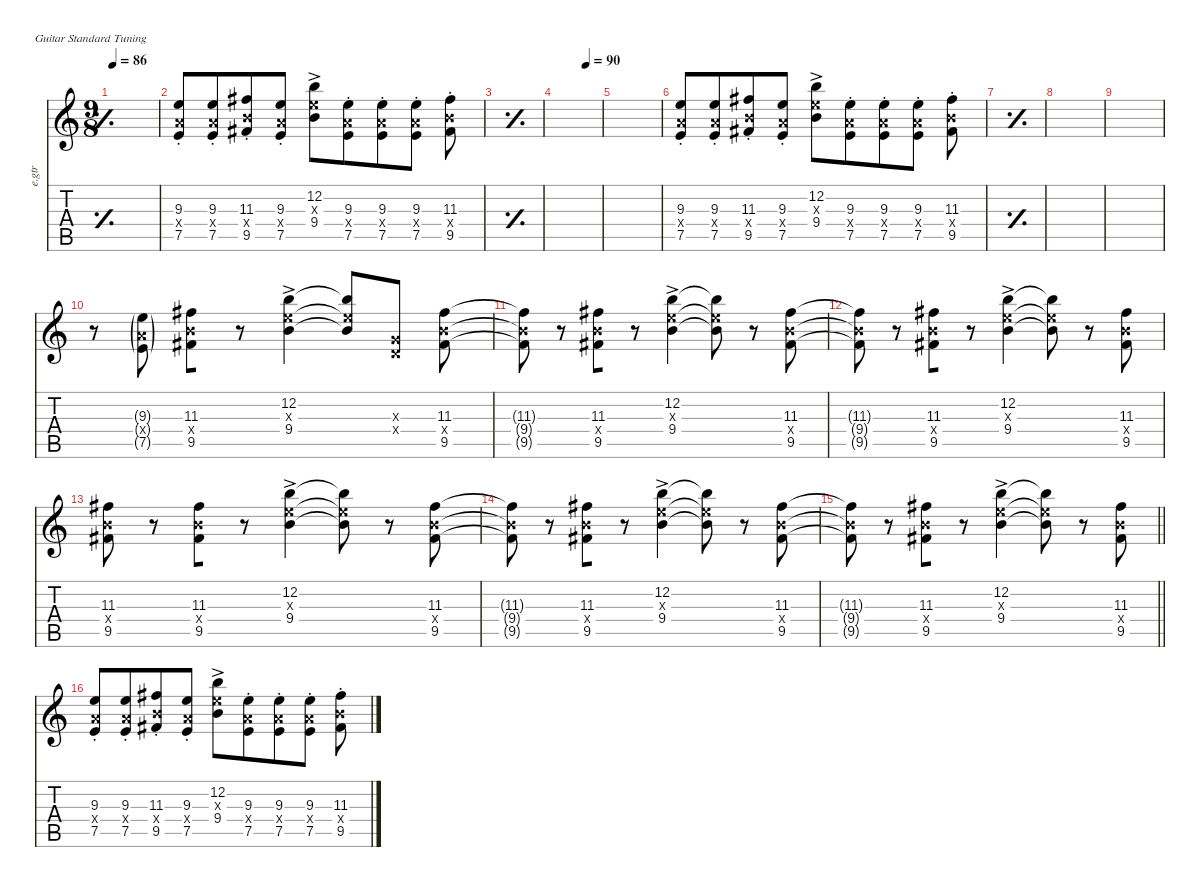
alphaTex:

\defaultSystemsLayout 4
\hideDynamics
\bracketExtendMode nobrackets
\track ("E.Guitar I" "e.gtr") {solo instrument acousticguitarsteel}
\staff {score tabs}
\tuning (E4 B3 G3 D3 A2 E2)
\ts (9 8)
\tempo 86
\clef g2
\simile simple
\ks c
|
(7.5{st} 7.4{st x} 9.3{st}).8{beam Up} (7.5{st} 7.4{st x} 9.3{st}).8{beam Up} (9.5{st acc #} 9.4{st x} 11.3{st acc #}).8{beam Up beam merge} (7.5{st} 7.4{st x} 9.3{st}).8{beam Up beam split} (9.4{ac} 9.3{ac x} 12.2{ac}).8{beam Down} (7.5{st} 7.4{st x} 9.3{st}).8{beam Down beam merge} (7.5{st} 7.4{st x} 9.3{st}).8{beam Down} (7.5{st} 7.4{st x} 9.3{st}).8{beam Down beam split} (9.5{st acc #} 9.4{st x} 11.3{st acc #}).8{beam Down beam merge} |
\simile simple
|
\tempo (90 0.666667)
|
|
\simile none
(7.5{st} 7.4{st x} 9.3{st}).8{beam Up} (7.5{st} 7.4{st x} 9.3{st}).8{beam Up} (9.5{st acc #} 9.4{st x} 11.3{st acc #}).8{beam Up beam merge} (7.5{st} 7.4{st x} 9.3{st}).8{beam Up beam split} (9.4{ac} 9.3{ac x} 12.2{ac}).8{beam Down} (7.5{st} 7.4{st x} 9.3{st}).8{beam Down beam merge} (7.5{st} 7.4{st x} 9.3{st}).8{beam Down} (7.5{st} 7.4{st x} 9.3{st}).8{beam Down beam split} (9.5{st acc #} 9.4{st x} 11.3{st acc #}).8{beam Down beam merge} |
\simile simple
|
|
|
\simile none
r.8{beam Down} (7.5{g} 7.4{g x} 9.3{g}).8{beam Up beam split} (9.5{acc #} 9.4{x} 11.3{acc #}).8{beam Down beam merge} r.8{beam Down} (9.4{ac} 9.3{ac x} 12.2{ac}).4{beam Down} (9.4{t} 9.3{x t} 12.2{t}).8{beam Up} (0.4{x} 0.3{x}).8{beam Up beam split} (9.5{acc #} 9.4{x} 11.3{acc #}).8{beam Down beam merge} |
(9.5{t acc #} 9.4{x t} 11.3{t acc #}).8{beam Down beam split} r.8{beam Down beam split} (9.5{acc #} 9.4{x} 11.3{acc #}).8{beam Down beam merge} r.8{beam Down} (9.4{ac} 9.3{ac x} 12.2{ac}).4{beam Down} (9.4{t} 9.3{x t} 12.2{t}).8{beam Down beam split} r.8{beam Down beam split} (9.5{acc #} 9.4{x} 11.3{acc #}).8{beam Down beam merge} |
(9.5{t acc #} 9.4{x t} 11.3{t acc #}).8{beam Down beam split} r.8{beam Down beam split} (9.5{acc #} 9.4{x} 11.3{acc #}).8{beam Down beam merge} r.8{beam Down} (9.4{ac} 9.3{ac x} 12.2{ac}).4{beam Down} (9.4{t} 9.3{x t} 12.2{t}).8{beam Down beam split} r.8{beam Down beam split} (9.5{acc #} 9.4{x} 11.3{acc #}).8{beam Down beam merge} |
(9.5{acc #} 9.4{x} 11.3{acc #}).8{beam Down beam split} r.8{beam Down beam split} (9.5{acc #} 9.4{x} 11.3{acc #}).8{beam Down beam merge} r.8{beam Down} (9.4{ac} 9.3{ac x} 12.2{ac}).4{beam Down} (9.4{t} 9.3{x t} 12.2{t}).8{beam Down beam split} r.8{beam Down beam split} (9.5{acc #} 9.4{x} 11.3{acc #}).8{beam Down beam merge} |
(9.5{t acc #} 9.4{x t} 11.3{t acc #}).8{beam Down beam split} r.8{beam Down beam split} (9.5{acc #} 9.4{x} 11.3{acc #}).8{beam Down beam merge} r.8{beam Down} (9.4{ac} 9.3{ac x} 12.2{ac}).4{beam Down} (9.4{t} 9.3{x t} 12.2{t}).8{beam Down beam split} r.8{beam Down beam split} (9.5{acc #} 9.4{x} 11.3{acc #}).8{beam Down beam merge} |
\barLineRight lightlight
(9.5{t acc #} 9.4{x t} 11.3{t acc #}).8{beam Down beam split} r.8{beam Down beam split} (9.5{acc #} 9.4{x} 11.3{acc #}).8{beam Down beam merge} r.8{beam Down} (9.4{ac} 9.3{ac x} 12.2{ac}).4{beam Down} (9.4{t} 9.3{x t} 12.2{t}).8{beam Down beam split} r.8{beam Down beam split} (9.5{acc #} 9.4{x} 11.3{acc #}).8{beam Down beam merge} |
(7.5{st} 7.4{st x} 9.3{st}).8{beam Up} (7.5{st} 7.4{st x} 9.3{st}).8{beam Up} (9.5{st acc #} 9.4{st x} 11.3{st acc #}).8{beam Up beam merge} (7.5{st} 7.4{st x} 9.3{st}).8{beam Up beam split} (9.4{ac} 9.3{ac x} 12.2{ac}).8{beam Down} (7.5{st} 7.4{st x} 9.3{st}).8{beam Down beam merge} (7.5{st} 7.4{st x} 9.3{st}).8{beam Down} (7.5{st} 7.4{st x} 9.3{st}).8{beam Down beam split} (9.5{st acc #} 9.4{st x} 11.3{st acc #}).8{beam Down beam merge}
